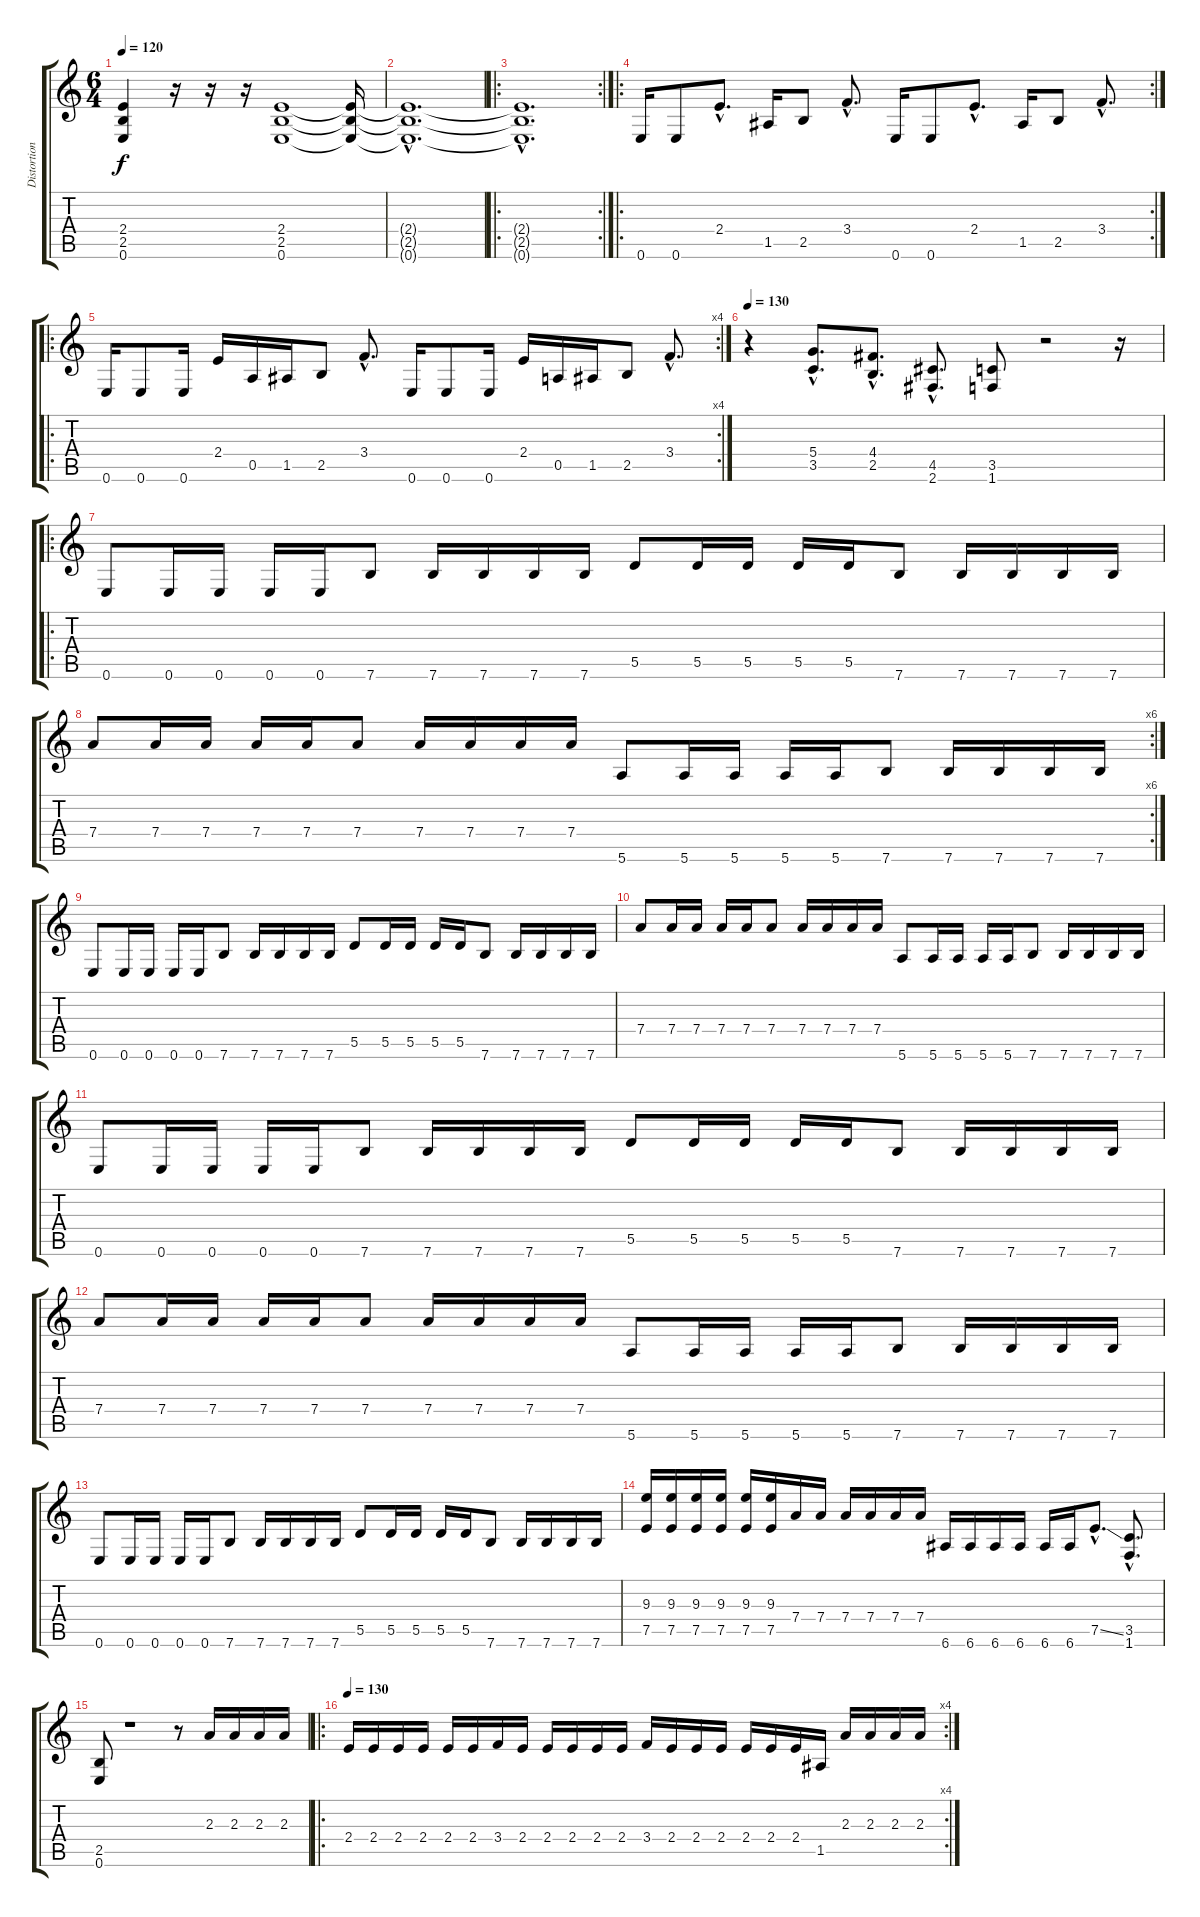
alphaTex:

\track ("Distortion Gtr2" "Distortion") {instrument distortionguitar}
\staff {score tabs}
\tuning (E4 B3 G3 D3 A2 E2) {hide}
\ts (6 4)
\tempo 120
\clef g2
\ks c
(2.4{t} 2.5{t} 0.6{t}).4{dy f} r.16 r.16 r.16 (2.4 2.5 0.6).1 (2.4{t} 2.5{t} 0.6{t}).16 |
(2.4{hac t} 2.5{hac t} 0.6{hac t}).1{d} |
\ro
\rc 2
(2.4{hac t} 2.5{hac t} 0.6{hac t}).1{d} |
\ro
\rc 2
0.6.16 0.6.8 2.4{hac}.8{d} 1.5.16 2.5.8 3.4{hac}.8{d} 0.6.16 0.6.8 2.4{hac}.8{d} 1.5.16 2.5.8 3.4{hac}.8{d} |
\ro
\rc 4
0.6.16 0.6.8 0.6.16 2.4.16 0.5.16 1.5.16 2.5.8 3.4{hac}.8{d} 0.6.16 0.6.8 0.6.16 2.4.16 0.5.16 1.5.16 2.5.8 3.4{hac}.8{d} |
\tempo 130
r.4 (5.4{hac} 3.5{hac}).8{d} (4.4{hac} 2.5{hac}).8{d} (4.5{hac} 2.6{hac}).8{d} (3.5 1.6).8 r.2 r.16 |
\ro
0.6.8 0.6.16 0.6.16 0.6.16 0.6.16 7.6.8 7.6.16 7.6.16 7.6.16 7.6.16 5.5.8 5.5.16 5.5.16 5.5.16 5.5.16 7.6.8 7.6.16 7.6.16 7.6.16 7.6.16 |
\rc 6
7.4.8 7.4.16 7.4.16 7.4.16 7.4.16 7.4.8 7.4.16 7.4.16 7.4.16 7.4.16 5.6.8 5.6.16 5.6.16 5.6.16 5.6.16 7.6.8 7.6.16 7.6.16 7.6.16 7.6.16 |
0.6.8 0.6.16 0.6.16 0.6.16 0.6.16 7.6.8 7.6.16 7.6.16 7.6.16 7.6.16 5.5.8 5.5.16 5.5.16 5.5.16 5.5.16 7.6.8 7.6.16 7.6.16 7.6.16 7.6.16 |
7.4.8 7.4.16 7.4.16 7.4.16 7.4.16 7.4.8 7.4.16 7.4.16 7.4.16 7.4.16 5.6.8 5.6.16 5.6.16 5.6.16 5.6.16 7.6.8 7.6.16 7.6.16 7.6.16 7.6.16 |
0.6.8 0.6.16 0.6.16 0.6.16 0.6.16 7.6.8 7.6.16 7.6.16 7.6.16 7.6.16 5.5.8 5.5.16 5.5.16 5.5.16 5.5.16 7.6.8 7.6.16 7.6.16 7.6.16 7.6.16 |
7.4.8 7.4.16 7.4.16 7.4.16 7.4.16 7.4.8 7.4.16 7.4.16 7.4.16 7.4.16 5.6.8 5.6.16 5.6.16 5.6.16 5.6.16 7.6.8 7.6.16 7.6.16 7.6.16 7.6.16 |
0.6.8 0.6.16 0.6.16 0.6.16 0.6.16 7.6.8 7.6.16 7.6.16 7.6.16 7.6.16 5.5.8 5.5.16 5.5.16 5.5.16 5.5.16 7.6.8 7.6.16 7.6.16 7.6.16 7.6.16 |
(9.3 7.5).16 (9.3 7.5).16 (9.3 7.5).16 (9.3 7.5).16 (9.3 7.5).16 (9.3 7.5).16 7.4.16 7.4.16 7.4.16 7.4.16 7.4.16 7.4.16 6.6.16 6.6.16 6.6.16 6.6.16 6.6.16 6.6.16 7.5{ss hac}.8{d} (3.5{hac} 1.6{hac}).8{d} |
(2.5 0.6).8 r.1 r.8 2.3.16 2.3.16 2.3.16 2.3.16 |
\ro
\rc 4
\tempo 130
2.4.16 2.4.16 2.4.16 2.4.16 2.4.16 2.4.16 3.4.16 2.4.16 2.4.16 2.4.16 2.4.16 2.4.16 3.4.16 2.4.16 2.4.16 2.4.16 2.4.16 2.4.16 2.4.16 1.5.16 2.3.16 2.3.16 2.3.16 2.3.16
